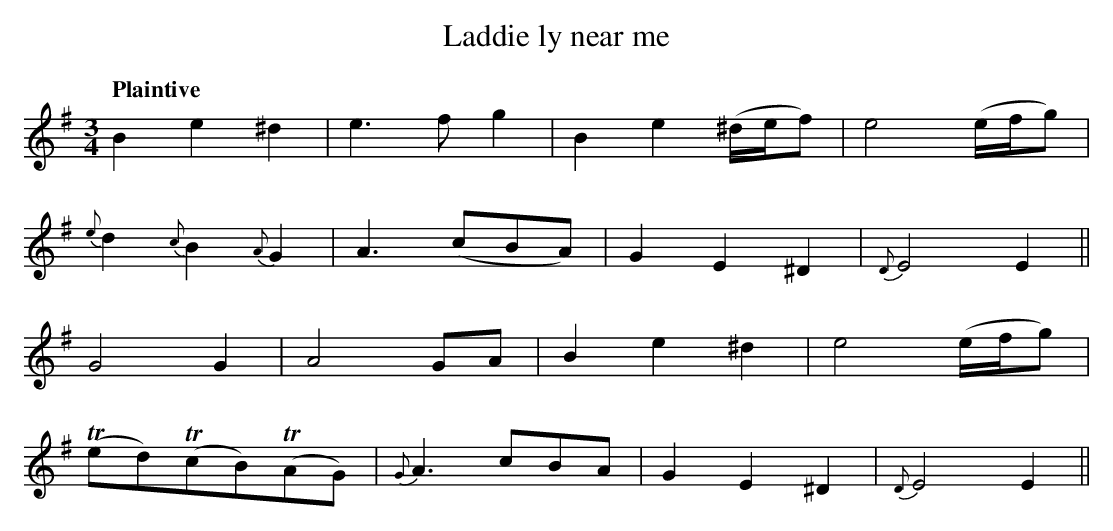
X:1
T:Laddie ly near me
M:3/4
L:1/8
Q:"Plaintive"
K:Emin
B2e2^d2|e3f g2|B2e2 (^d/e/f)|e4 (e/f/g)|
{e}d2{c}B2{A}G2|A3 (cBA)|G2E2^D2|{D}E4 E2||
G4 G2|A4 GA|B2e2^d2|e4 (e/f/g)|
T(ed)T(cB)T(AG)|{G}A3 cBA|G2E2^D2|{D}E4E2||
